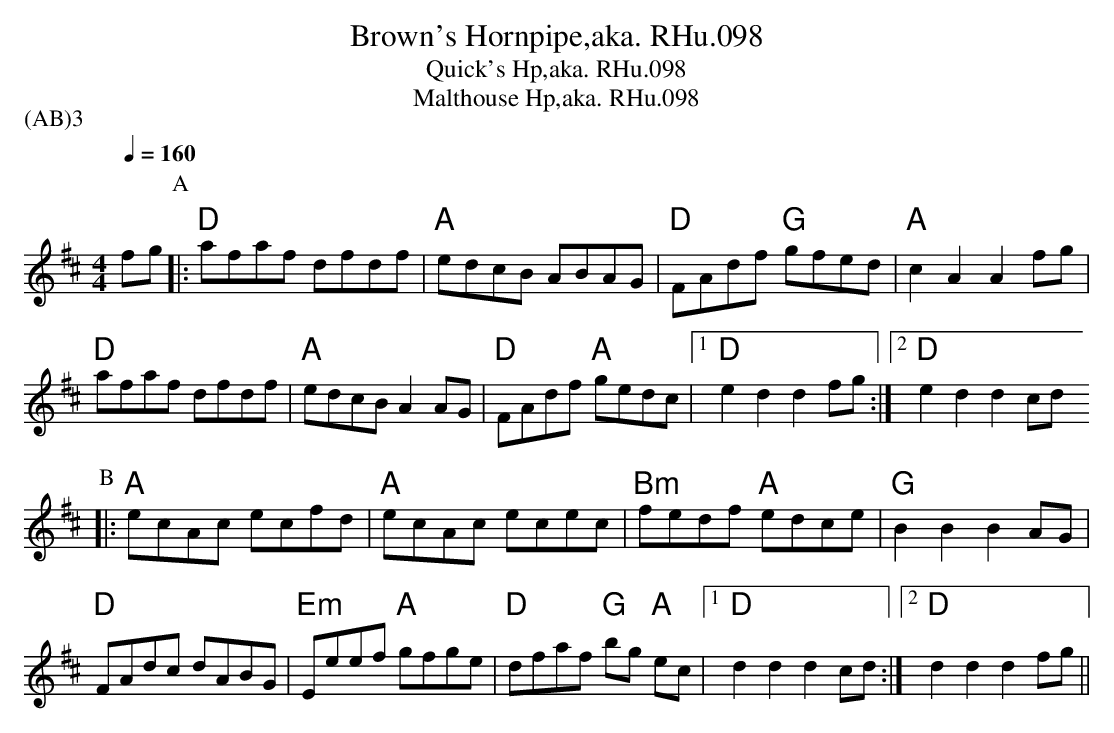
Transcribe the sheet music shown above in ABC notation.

X:1
T:Brown's Hornpipe,aka. RHu.098
T:Quick's Hp,aka. RHu.098
T:Malthouse Hp,aka. RHu.098
P:(AB)3
L:1/8
M:4/4
Q:1/4=160
K:D
fg \
P:A
|:  "D" afaf dfdf    |  "A" edcB ABAG     |  "D" FAdf  "G" gfed   |  "A" c2 A2 A2 fg  |
    "D" afaf dfdf    |  "A" edcB A2 AG    |  "D" FAdf  "A" gedc   |1  "D" e2d2d2 fg :|2  "D" e2d2d2 cd
P:B
|:  "A" ecAc ecfd    |  "A" ecAc ecec     |  "Bm" fedf "A" edce   |  "G" B2 B2 B2 AG |
    "D" FAdc dABG    | "Em" Eeef "A" gfge |  "D"  dfaf "G" bg "A" ec   |1  "D" d2d2d2 cd :|2  "D" d2d2d2 fg ||
